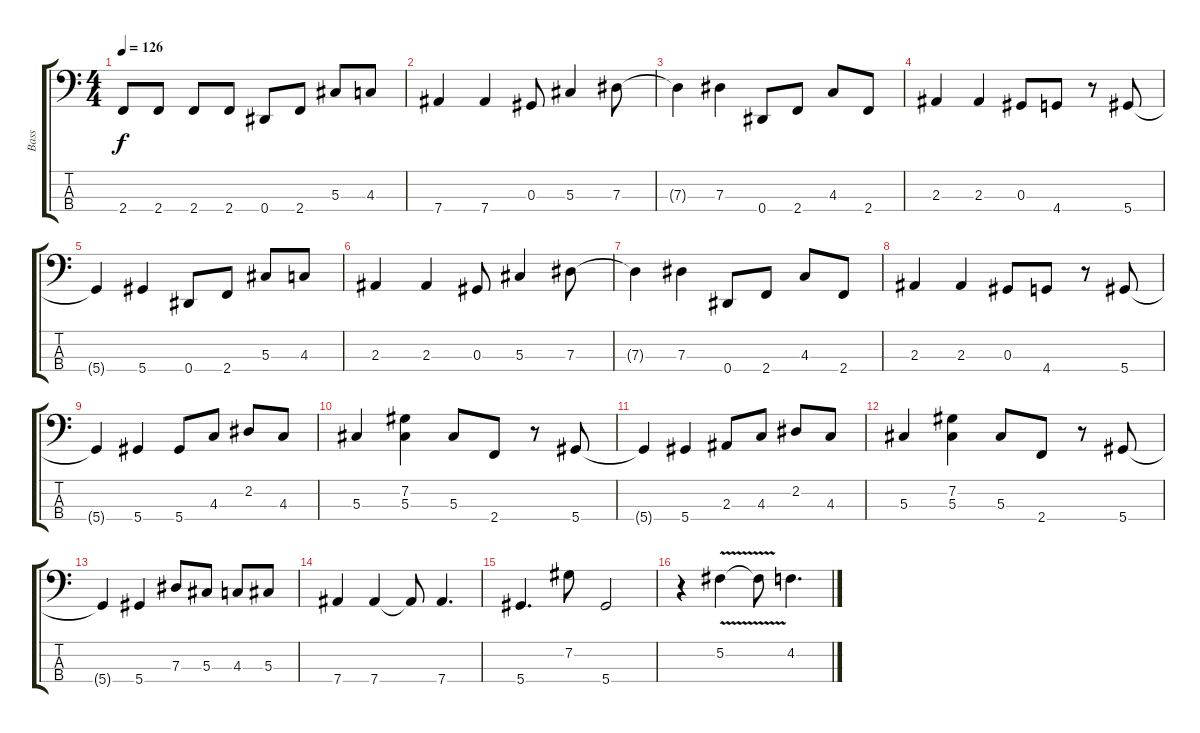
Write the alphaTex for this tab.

\track ("Bass" "Bass") {instrument electricbassfinger}
\staff {score tabs}
\tuning (Gb2 Db2 Ab1 Eb1) {hide}
\ts (4 4)
\tempo 126
\clef f4
\ks c
2.4.8{dy f} 2.4.8 2.4.8 2.4.8 0.4.8 2.4.8 5.3.8 4.3.8 |
7.4.4 7.4.4 0.3.8 5.3.4 7.3.8 |
7.3{t}.4 7.3.4 0.4.8 2.4.8 4.3.8 2.4.8 |
2.3.4 2.3.4 0.3.8 4.4.8 r.8 5.4.8 |
5.4{t}.4 5.4.4 0.4.8 2.4.8 5.3.8 4.3.8 |
2.3.4 2.3.4 0.3.8 5.3.4 7.3.8 |
7.3{t}.4 7.3.4 0.4.8 2.4.8 4.3.8 2.4.8 |
2.3.4 2.3.4 0.3.8 4.4.8 r.8 5.4.8 |
5.4{t}.4 5.4.4 5.4.8 4.3.8 2.2.8 4.3.8 |
5.3.4 (7.2 5.3).4 5.3.8 2.4.8 r.8 5.4.8 |
5.4{t}.4 5.4.4 2.3.8 4.3.8 2.2.8 4.3.8 |
5.3.4 (7.2 5.3).4 5.3.8 2.4.8 r.8 5.4.8 |
5.4{t}.4 5.4.4 7.3.8 5.3.8 4.3.8 5.3.8 |
7.4.4 7.4.4 7.4{t}.8 7.4.4{d} |
5.4.4{d} 7.2.8 5.4.2 |
r.4 5.2{v}.4 5.2{t}.8 4.2.4{d}
